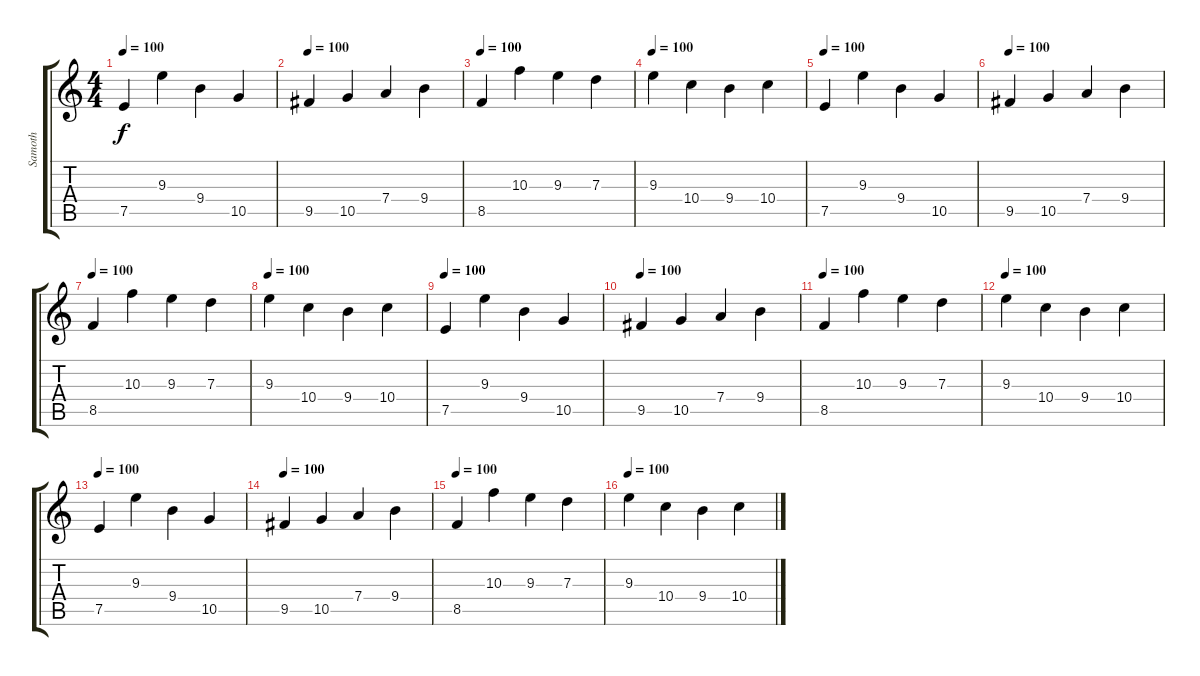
\track ("Samoth" "Samoth") {instrument overdrivenguitar}
\staff {score tabs}
\tuning (E4 B3 G3 D3 A2 E2) {hide}
\ts (4 4)
\tempo 100
\clef g2
\ks c
7.5.4{dy f} 9.3.4 9.4.4 10.5.4 |
\tempo 100
9.5.4 10.5.4 7.4.4 9.4.4 |
\tempo 100
8.5.4 10.3.4 9.3.4 7.3.4 |
\tempo 100
9.3.4 10.4.4 9.4.4 10.4.4 |
\tempo 100
7.5.4 9.3.4 9.4.4 10.5.4 |
\tempo 100
9.5.4 10.5.4 7.4.4 9.4.4 |
\tempo 100
8.5.4 10.3.4 9.3.4 7.3.4 |
\tempo 100
9.3.4 10.4.4 9.4.4 10.4.4 |
\tempo 100
7.5.4 9.3.4 9.4.4 10.5.4 |
\tempo 100
9.5.4 10.5.4 7.4.4 9.4.4 |
\tempo 100
8.5.4 10.3.4 9.3.4 7.3.4 |
\tempo 100
9.3.4 10.4.4 9.4.4 10.4.4 |
\tempo 100
7.5.4 9.3.4 9.4.4 10.5.4 |
\tempo 100
9.5.4 10.5.4 7.4.4 9.4.4 |
\tempo 100
8.5.4 10.3.4 9.3.4 7.3.4 |
\tempo 100
9.3.4 10.4.4 9.4.4 10.4.4
